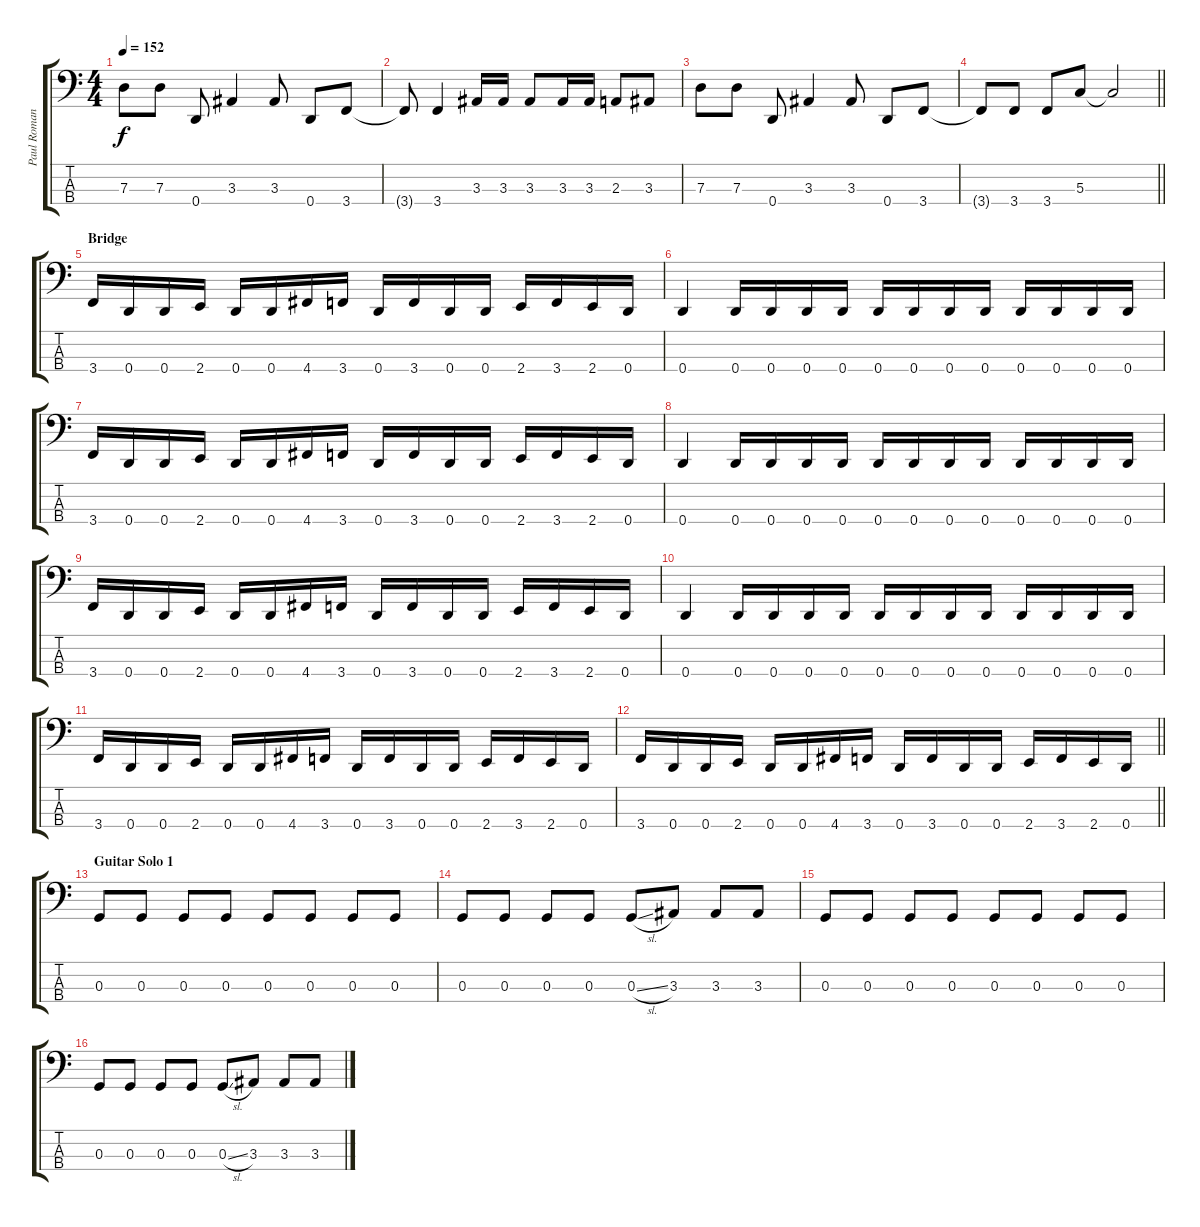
\track ("Paul Romanko" "Paul Roman") {instrument electricbasspick}
\staff {score tabs}
\tuning (F2 C2 G1 D1) {hide}
\ts (4 4)
\tempo 152
\clef f4
\ks c
7.3.8{dy f} 7.3.8 0.4.8 3.3.4 3.3.8 0.4.8 3.4.8 |
3.4{t}.8 3.4.4 3.3.16 3.3.16 3.3.8 3.3.16 3.3.16 2.3.8 3.3.8 |
7.3.8 7.3.8 0.4.8 3.3.4 3.3.8 0.4.8 3.4.8 |
\barLineRight lightlight
3.4{t}.8 3.4.8 3.4.8 5.3.8 5.3{t}.2 |
\section ("" "Bridge")
3.4.16 0.4.16 0.4.16 2.4.16 0.4.16 0.4.16 4.4.16 3.4.16 0.4.16 3.4.16 0.4.16 0.4.16 2.4.16 3.4.16 2.4.16 0.4.16 |
0.4.4 0.4.16 0.4.16 0.4.16 0.4.16 0.4.16 0.4.16 0.4.16 0.4.16 0.4.16 0.4.16 0.4.16 0.4.16 |
3.4.16 0.4.16 0.4.16 2.4.16 0.4.16 0.4.16 4.4.16 3.4.16 0.4.16 3.4.16 0.4.16 0.4.16 2.4.16 3.4.16 2.4.16 0.4.16 |
0.4.4 0.4.16 0.4.16 0.4.16 0.4.16 0.4.16 0.4.16 0.4.16 0.4.16 0.4.16 0.4.16 0.4.16 0.4.16 |
3.4.16 0.4.16 0.4.16 2.4.16 0.4.16 0.4.16 4.4.16 3.4.16 0.4.16 3.4.16 0.4.16 0.4.16 2.4.16 3.4.16 2.4.16 0.4.16 |
0.4.4 0.4.16 0.4.16 0.4.16 0.4.16 0.4.16 0.4.16 0.4.16 0.4.16 0.4.16 0.4.16 0.4.16 0.4.16 |
3.4.16 0.4.16 0.4.16 2.4.16 0.4.16 0.4.16 4.4.16 3.4.16 0.4.16 3.4.16 0.4.16 0.4.16 2.4.16 3.4.16 2.4.16 0.4.16 |
\barLineRight lightlight
3.4.16 0.4.16 0.4.16 2.4.16 0.4.16 0.4.16 4.4.16 3.4.16 0.4.16 3.4.16 0.4.16 0.4.16 2.4.16 3.4.16 2.4.16 0.4.16 |
\section ("" "Guitar Solo 1")
0.3.8 0.3.8 0.3.8 0.3.8 0.3.8 0.3.8 0.3.8 0.3.8 |
0.3.8 0.3.8 0.3.8 0.3.8 0.3{sl}.8 3.3.8 3.3.8 3.3.8 |
0.3.8 0.3.8 0.3.8 0.3.8 0.3.8 0.3.8 0.3.8 0.3.8 |
0.3.8 0.3.8 0.3.8 0.3.8 0.3{sl}.8 3.3.8 3.3.8 3.3.8
